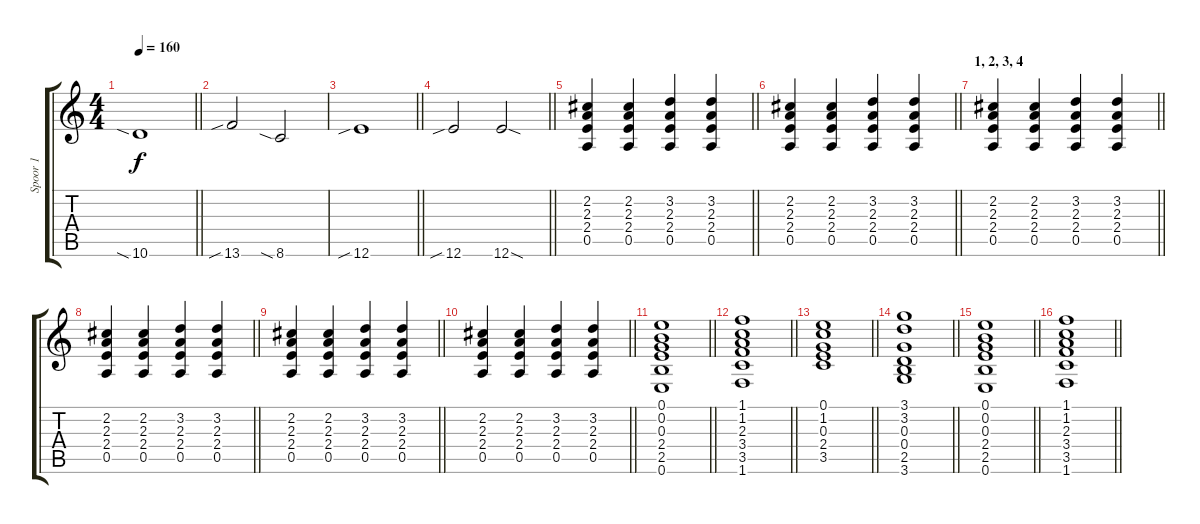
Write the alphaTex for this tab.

\track ("Spoor 1" "Spoor 1") {instrument overdrivenguitar}
\staff {score tabs}
\tuning (E4 B3 G3 D3 A2 E2) {hide}
\ts (4 4)
\tempo 160
\clef g2
\barLineRight lightlight
\ks c
10.6{sia}.1{dy f} |
13.6{sib}.2 8.6{sia}.2 |
\barLineRight lightlight
12.6{sib}.1 |
\barLineRight lightlight
12.6{sib}.2 12.6{sod}.2 |
\barLineRight lightlight
(2.2 2.3 2.4 0.5).4 (2.2 2.3 2.4 0.5).4 (3.2 2.3 2.4 0.5).4 (3.2 2.3 2.4 0.5).4 |
\barLineRight lightlight
(2.2 2.3 2.4 0.5).4 (2.2 2.3 2.4 0.5).4 (3.2 2.3 2.4 0.5).4 (3.2 2.3 2.4 0.5).4 |
\section ("" "1, 2, 3, 4")
\barLineRight lightlight
(2.2 2.3 2.4 0.5).4 (2.2 2.3 2.4 0.5).4 (3.2 2.3 2.4 0.5).4 (3.2 2.3 2.4 0.5).4 |
\barLineRight lightlight
(2.2 2.3 2.4 0.5).4 (2.2 2.3 2.4 0.5).4 (3.2 2.3 2.4 0.5).4 (3.2 2.3 2.4 0.5).4 |
\barLineRight lightlight
(2.2 2.3 2.4 0.5).4 (2.2 2.3 2.4 0.5).4 (3.2 2.3 2.4 0.5).4 (3.2 2.3 2.4 0.5).4 |
\barLineRight lightlight
(2.2 2.3 2.4 0.5).4 (2.2 2.3 2.4 0.5).4 (3.2 2.3 2.4 0.5).4 (3.2 2.3 2.4 0.5).4 |
\section ("" "")
\barLineRight lightlight
(0.1 0.2 0.3 2.4 2.5 0.6).1 |
\barLineRight lightlight
(1.1 1.2 2.3 3.4 3.5 1.6).1 |
\barLineRight lightlight
(0.1 1.2 0.3 2.4 3.5).1 |
\barLineRight lightlight
(3.1 3.2 0.3 0.4 2.5 3.6).1 |
\barLineRight lightlight
(0.1 0.2 0.3 2.4 2.5 0.6).1 |
\barLineRight lightlight
(1.1 1.2 2.3 3.4 3.5 1.6).1
